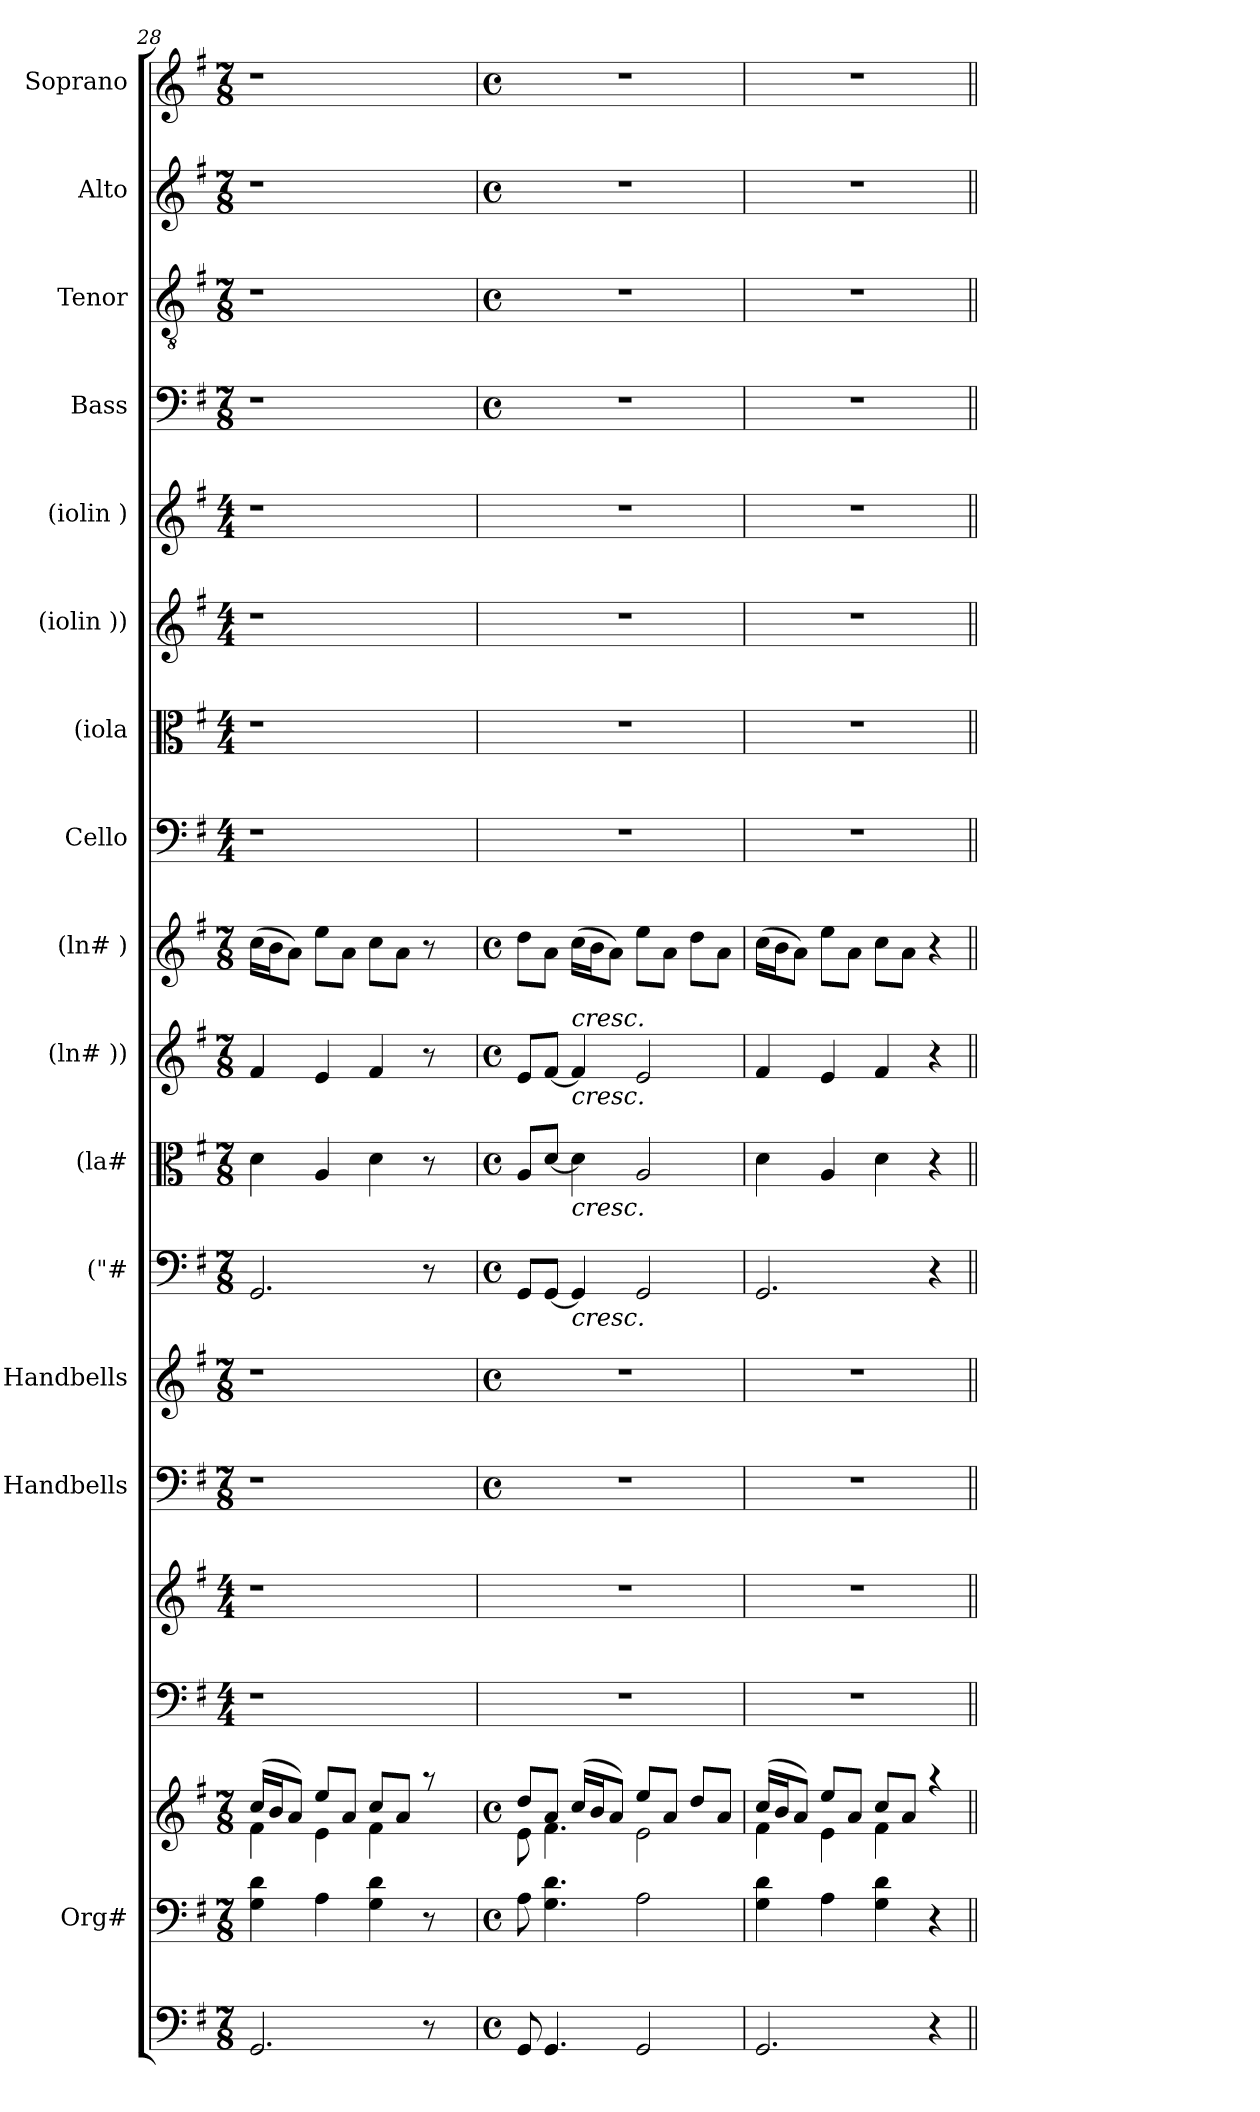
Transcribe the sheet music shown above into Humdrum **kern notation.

**kern	**kern	**kern	**kern	**kern	**kern	**kern	**kern	**kern	**kern	**kern	**kern	**kern	**kern	**kern	**kern	**kern	**kern	**kern
*part18	*part17	*part17	*part16	*part15	*part14	*part13	*part12	*part11	*part10	*part9	*part8	*part7	*part6	*part5	*part4	*part3	*part2	*part1
*staff19	*staff18	*staff17	*staff16	*staff15	*staff14	*staff13	*staff12	*staff11	*staff10	*staff9	*staff8	*staff7	*staff6	*staff5	*staff4	*staff3	*staff2	*staff1
*	*I"Org#	*	*	*	*I"Handbells	*I"Handbells	*I"("#	*I"(la#	*I"(ln# ))	*I"(ln# )	*I"Cello	*I"(iola	*I"(iolin ))	*I"(iolin )	*I"Bass	*I"Tenor	*I"Alto	*I"Soprano
*	*	*	*	*	*	*	*	*I'(la#	*I'(ln# ))	*I'(ln# )	*	*	*	*	*I'B	*I'T	*I'A	*I'S
*clefF4	*clefF4	*clefG2	*clefF4	*clefG2	*clefF4	*clefG2	*clefF4	*clefC3	*clefG2	*clefG2	*clefF4	*clefC3	*clefG2	*clefG2	*clefF4	*clefGv2	*clefG2	*clefG2
*k[f#]	*k[f#]	*k[f#]	*k[f#]	*k[f#]	*k[f#]	*k[f#]	*k[f#]	*k[f#]	*k[f#]	*k[f#]	*k[f#]	*k[f#]	*k[f#]	*k[f#]	*k[f#]	*k[f#]	*k[f#]	*k[f#]
*G:	*G:	*G:	*G:	*G:	*G:	*G:	*G:	*G:	*G:	*G:	*G:	*G:	*G:	*G:	*G:	*G:	*G:	*G:
*M7/8	*M7/8	*M7/8	*M4/4	*M4/4	*M7/8	*M7/8	*M7/8	*M7/8	*M7/8	*M7/8	*M4/4	*M4/4	*M4/4	*M4/4	*M7/8	*M7/8	*M7/8	*M7/8
=28	=28	=28	=28	=28	=28	=28	=28	=28	=28	=28	=28	=28	=28	=28	=28	=28	=28	=28
*	*	*^	*	*	*	*	*	*	*	*	*	*	*	*	*	*	*	*
!	!	!	!	!	!	!LO:N:vis=1	!LO:N:vis=1	!	!	!	!	!	!	!	!	!LO:N:vis=1	!LO:N:vis=1	!LO:N:vis=1	!LO:N:vis=1
2.GG/	4G\ 4d\	(>16cc/LL	4f#\	1r	1r	2..r	2..r	2.GG/	4d\	4f#/	(>16cc\LL	1r	1r	1r	1r	2..r	2..r	2..r	2..r
.	.	16b/J	.	.	.	.	.	.	.	.	16b\J	.	.	.	.	.	.	.	.
.	.	8a/J)	.	.	.	.	.	.	.	.	8a\J)	.	.	.	.	.	.	.	.
.	4A\	8ee/L	4e\	.	.	.	.	.	4A/	4e/	8ee\L	.	.	.	.	.	.	.	.
.	.	8a/J	.	.	.	.	.	.	.	.	8a\J	.	.	.	.	.	.	.	.
.	4G\ 4d\	8cc/L	4f#\	.	.	.	.	.	4d\	4f#/	8cc\L	.	.	.	.	.	.	.	.
.	.	8a/J	.	.	.	.	.	.	.	.	8a\J	.	.	.	.	.	.	.	.
8r	8r	8raa	8ryy	.	.	.	.	8r	8r	8r	8r	.	.	.	.	.	.	.	.
8ryy	8ryy	8ryy	8ryy	.	.	8ryy	8ryy	8ryy	8ryy	8ryy	8ryy	.	.	.	.	8ryy	8ryy	8ryy	8ryy
!!LO:PB:g=z
=29	=29	=29	=29	=29	=29	=29	=29	=29	=29	=29	=29	=29	=29	=29	=29	=29	=29	=29	=29
*M4/4	*M4/4	*M4/4	*	*	*	*M4/4	*M4/4	*M4/4	*M4/4	*M4/4	*M4/4	*	*	*	*	*M4/4	*M4/4	*M4/4	*M4/4
*met(c)	*met(c)	*met(c)	*	*	*	*met(c)	*met(c)	*met(c)	*met(c)	*met(c)	*met(c)	*	*	*	*	*met(c)	*met(c)	*met(c)	*met(c)
8GG/	8A\	8dd/L	8e\	1r	1r	1r	1r	8GG/L	8A/L	8e/L	8dd\L	1r	1r	1r	1r	1r	1r	1r	1r
4.GG/	4.G\ 4.d\	8a/J	4.f#\	.	.	.	.	[<8GG/J	[>8d/J	[<8f#/J	8a\J	.	.	.	.	.	.	.	.
!	!	!	!	!	!	!	!	!	!	!LO:TX:a:i:t=cresc.	!	!	!	!	!	!	!	!	!
!	!	!	!	!	!	!	!	!	!	!LO:TX:b:i:t=cresc.	!	!	!	!	!	!	!	!	!
!	!	!	!	!	!	!	!	!	!LO:TX:b:i:t=cresc.	!	!	!	!	!	!	!	!	!	!
!	!	!	!	!	!	!	!	!LO:TX:b:i:t=cresc.	!	!	!	!	!	!	!	!	!	!	!
.	.	(>16cc/LL	.	.	.	.	.	4GG/]	4d\]	4f#/]	(>16cc\LL	.	.	.	.	.	.	.	.
.	.	16b/J	.	.	.	.	.	.	.	.	16b\J	.	.	.	.	.	.	.	.
.	.	8a/J)	.	.	.	.	.	.	.	.	8a\J)	.	.	.	.	.	.	.	.
2GG/	2A\	8ee/L	2e\	.	.	.	.	2GG/	2A/	2e/	8ee\L	.	.	.	.	.	.	.	.
.	.	8a/J	.	.	.	.	.	.	.	.	8a\J	.	.	.	.	.	.	.	.
.	.	8dd/L	.	.	.	.	.	.	.	.	8dd\L	.	.	.	.	.	.	.	.
.	.	8a/J	.	.	.	.	.	.	.	.	8a\J	.	.	.	.	.	.	.	.
=30	=30	=30	=30	=30	=30	=30	=30	=30	=30	=30	=30	=30	=30	=30	=30	=30	=30	=30	=30
2.GG/	4G\ 4d\	(>16cc/LL	4f#\	1r	1r	1r	1r	2.GG/	4d\	4f#/	(>16cc\LL	1r	1r	1r	1r	1r	1r	1r	1r
.	.	16b/J	.	.	.	.	.	.	.	.	16b\J	.	.	.	.	.	.	.	.
.	.	8a/J)	.	.	.	.	.	.	.	.	8a\J)	.	.	.	.	.	.	.	.
.	4A\	8ee/L	4e\	.	.	.	.	.	4A/	4e/	8ee\L	.	.	.	.	.	.	.	.
.	.	8a/J	.	.	.	.	.	.	.	.	8a\J	.	.	.	.	.	.	.	.
.	4G\ 4d\	8cc/L	4f#\	.	.	.	.	.	4d\	4f#/	8cc\L	.	.	.	.	.	.	.	.
.	.	8a/J	.	.	.	.	.	.	.	.	8a\J	.	.	.	.	.	.	.	.
4r	4r	4raa	4ryy	.	.	.	.	4r	4r	4r	4r	.	.	.	.	.	.	.	.
*	*	*v	*v	*	*	*	*	*	*	*	*	*	*	*	*	*	*	*	*
=||	=||	=||	=||	=||	=||	=||	=||	=||	=||	=||	=||	=||	=||	=||	=||	=||	=||	=||
*-	*-	*-	*-	*-	*-	*-	*-	*-	*-	*-	*-	*-	*-	*-	*-	*-	*-	*-
